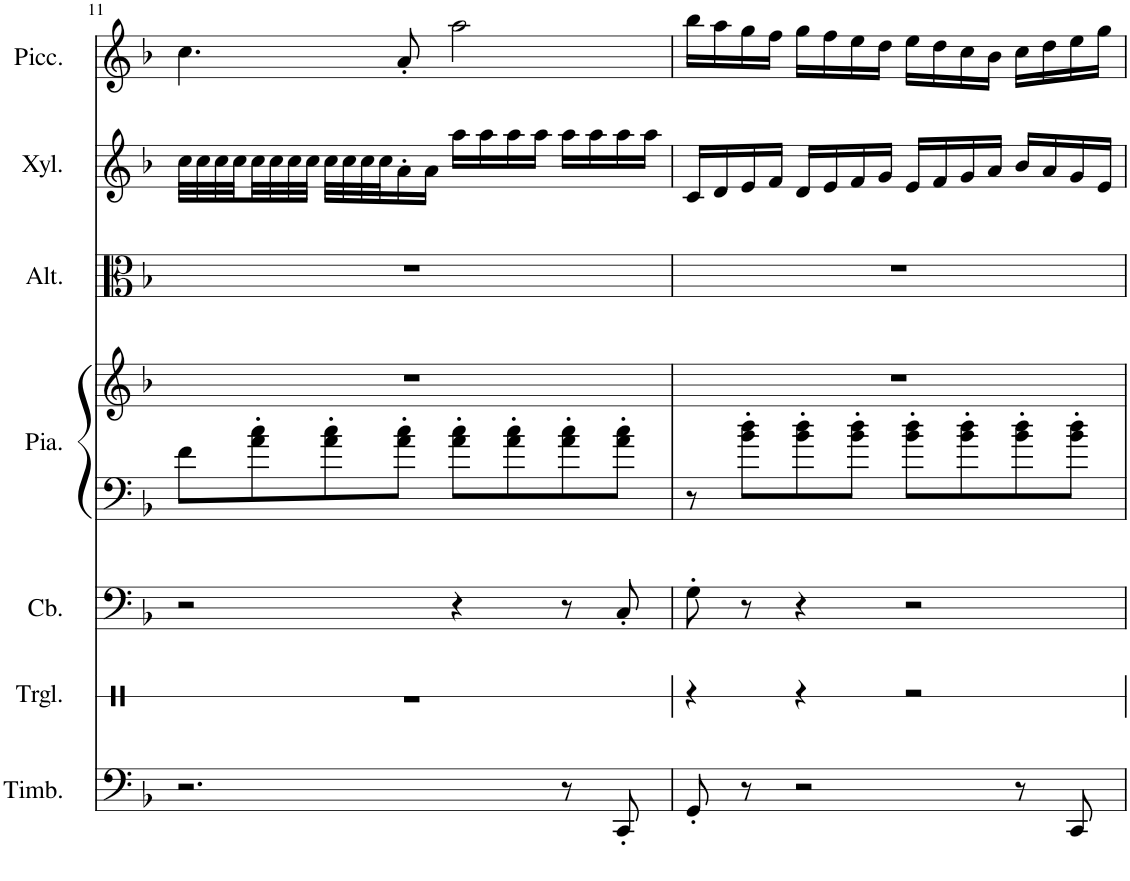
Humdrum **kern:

**kern	**kern	**kern	**kern	**kern	**kern	**kern	**kern
*part7	*part6	*part5	*part4	*part4	*part3	*part2	*part1
*staff8	*staff7	*staff6	*staff5	*staff4	*staff3	*staff2	*staff1
*I"Timbales	*I"Triangle	*I"Contrebasse	*I"Piano	*	*I"Alto	*I"Xylophone	*I"Piccolo
*I'Timb.	*I'Trgl.	*I'Cb.	*I'Pia.	*	*I'Alt.	*I'Xyl.	*I'Picc.
!!LO:PB:g=z
*clefF4	*clefX	*clefF4	*clefF4	*clefG2	*clefC3	*clefG2	*clefG2
*	*	*Trd7c12	*	*	*	*Trd-7c-12	*Trd-7c-12
*k[b-]	*k[]	*k[b-]	*k[b-]	*k[b-]	*k[b-]	*k[b-]	*k[b-]
*M4/4	*M4/4	*M4/4	*M4/4	*M4/4	*M4/4	*M4/4	*M4/4
=11	=11	=11	=11	=11	=11	=11	=11
2.r	1r	2r	8f\L	1r	1r	32cc\LLL	4.cc\
.	.	.	.	.	.	32cc\	.
.	.	.	.	.	.	32cc\	.
.	.	.	.	.	.	32cc\	.
.	.	.	8a\' 8cc\'	.	.	32cc\	.
.	.	.	.	.	.	32cc\	.
.	.	.	.	.	.	32cc\	.
.	.	.	.	.	.	32cc\JJJ	.
.	.	.	8a\' 8cc\'	.	.	32cc\LLL	.
.	.	.	.	.	.	32cc\	.
.	.	.	.	.	.	32cc\	.
.	.	.	.	.	.	32cc\J	.
.	.	.	8a\' 8cc\'J	.	.	16a'\	8a'/
.	.	.	.	.	.	16a\JJ	.
.	.	4r	8a\' 8cc\'L	.	.	16aa\LL	2aa\
.	.	.	.	.	.	16aa\	.
.	.	.	8a\' 8cc\'	.	.	16aa\	.
.	.	.	.	.	.	16aa\JJ	.
8r	.	8r	8a\' 8cc\'	.	.	16aa\LL	.
.	.	.	.	.	.	16aa\	.
8CC'/	.	8C'/	8a\' 8cc\'J	.	.	16aa\	.
.	.	.	.	.	.	16aa\JJ	.
=12	=12	=12	=12	=12	=12	=12	=12
8GG'/	4r	8G'\	8r	1r	1r	16c/LL	16bb-\LL
.	.	.	.	.	.	16d/	16aa\
8r	.	8r	8b-\' 8dd\'L	.	.	16e/	16gg\
.	.	.	.	.	.	16f/JJ	16ff\JJ
2r	4r	4r	8b-\' 8dd\'	.	.	16d/LL	16gg\LL
.	.	.	.	.	.	16e/	16ff\
.	.	.	8b-\' 8dd\'J	.	.	16f/	16ee\
.	.	.	.	.	.	16g/JJ	16dd\JJ
.	2r	2r	8b-\' 8dd\'L	.	.	16e/LL	16ee\LL
.	.	.	.	.	.	16f/	16dd\
.	.	.	8b-\' 8dd\'	.	.	16g/	16cc\
.	.	.	.	.	.	16a/JJ	16b-\JJ
8r	.	.	8b-\' 8dd\'	.	.	16b-/LL	16cc\LL
.	.	.	.	.	.	16a/	16dd\
8CC/	.	.	8b-\' 8dd\'J	.	.	16g/	16ee\
.	.	.	.	.	.	16e/JJ	16gg\JJ
=	=	=	=	=	=	=	=
*-	*-	*-	*-	*-	*-	*-	*-
